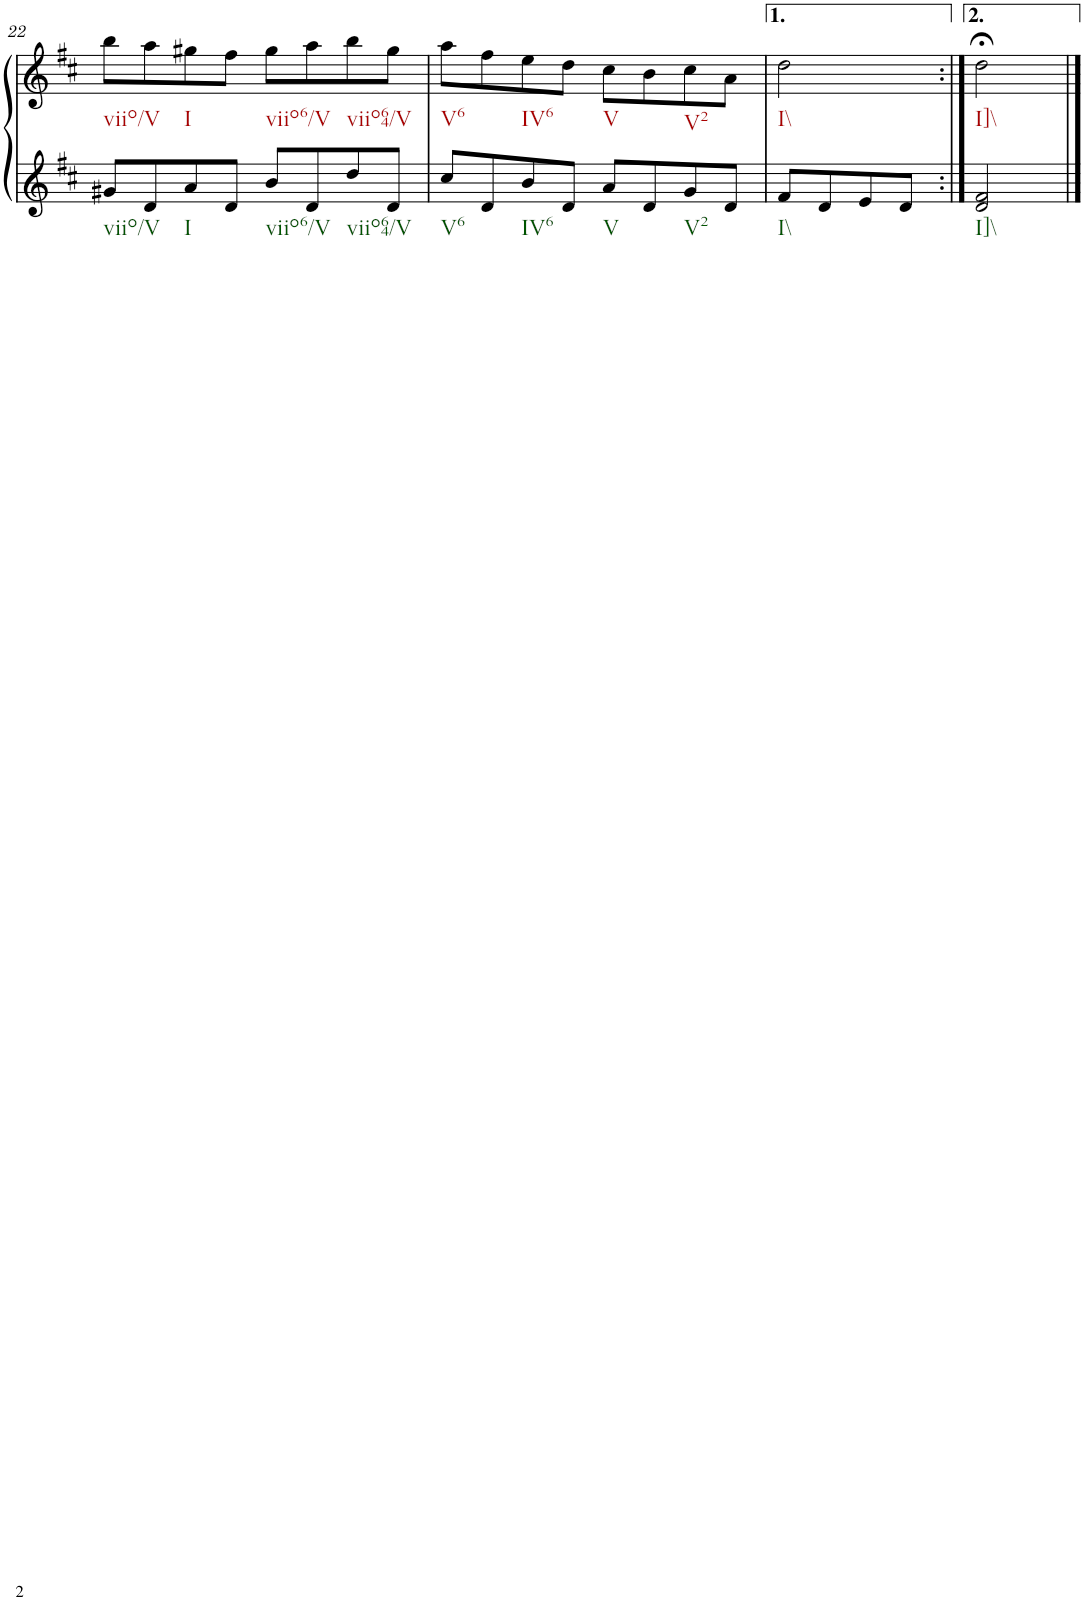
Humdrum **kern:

**kern	**kern
*part1	*part1
*staff2	*staff1
*I"Midi_2	*
!!LO:PB:g=z
*clefG2	*clefG2
*k[f#c#]	*k[f#c#]
*D:	*D:
*M2/2	*M2/2
*met(c|)	*met(c|)
=22	=22
8g#X/L	8bb\L
8d/	8aa\
8a/	8gg#X\
8d/J	8ff#\J
8b/L	8gg#\L
8d/	8aa\
8dd/	8bb\
8d/J	8gg#\J
=23	=23
8cc#/L	8aa\L
8d/	8ff#\
8b/	8ee\
8d/J	8dd\J
8a/L	8cc#\L
8d/	8b\
8g/	8cc#\
8d/J	8a\J
=24	=24
8f#/L	2dd\
8d/	.
8e/	.
8d/J	.
=24X3:|!	=24X3:|!
2d/ 2f#/	2dd;<\
==	==
*-	*-
